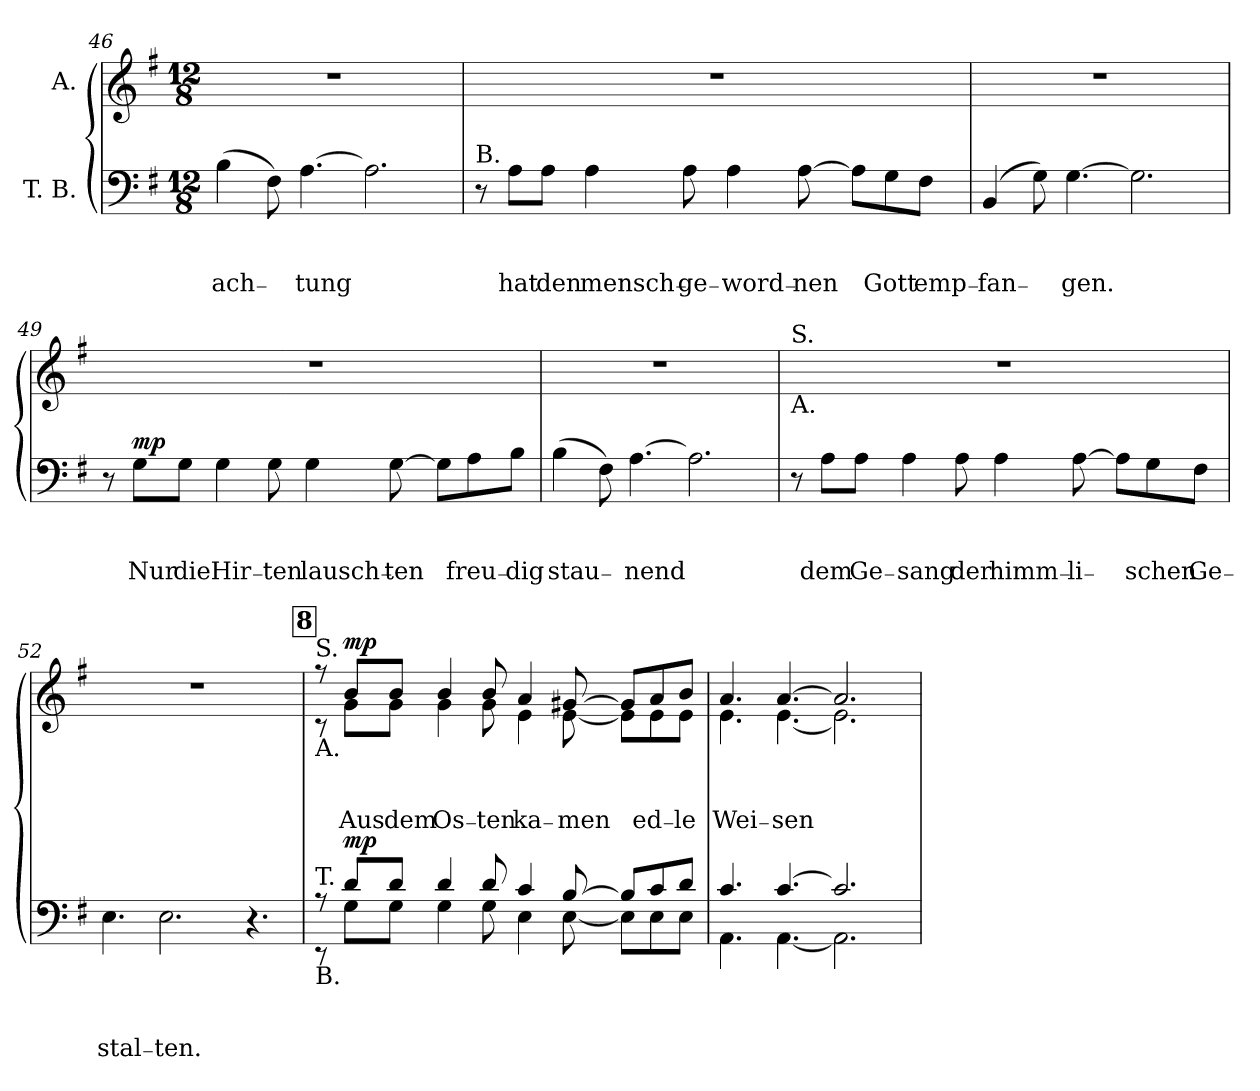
**kern	**text	**text	**text	**dynam	**kern	**text	**text	**text	**dynam
*part2	*part2	*part2	*part2	*part2	*part1	*part1	*part1	*part1	*part1
*staff2	*staff2	*staff2	*staff2	*staff2	*staff1	*staff1	*staff1	*staff1	*staff1
*I"T. B.	*	*	*	*	*I"A.	*	*	*	*
*clefF4	*	*	*	*	*clefG2	*	*	*	*
*k[f#]	*	*	*	*	*k[f#]	*	*	*	*
*e:	*	*	*	*	*e:	*	*	*	*
*M12/8	*	*	*	*	*M12/8	*	*	*	*
=46	=46	=46	=46	=46	=46	=46	=46	=46	=46
!	!	!	!LO:LY:b	!	!	!	!	!	!
(>4B\	.	.	ach₋	.	1.r	.	.	.	.
8F#\)	.	.	.	.	.	.	.	.	.
!	!	!	!LO:LY:b	!	!	!	!	!	!
[4.A\	.	.	tung	.	.	.	.	.	.
2.A\]	.	.	.	.	.	.	.	.	.
!!LO:LB:g=z
=47	=47	=47	=47	=47	=47	=47	=47	=47	=47
!LO:TX:a:t=B.	!	!	!	!	!	!	!	!	!
8r	.	.	.	.	1.r	.	.	.	.
!	!	!	!LO:LY:b	!	!	!	!	!	!
8A\L	.	.	hat	.	.	.	.	.	.
!	!	!	!LO:LY:b	!	!	!	!	!	!
8A\J	.	.	den	.	.	.	.	.	.
!	!	!	!LO:LY:b	!	!	!	!	!	!
4A\	.	.	mensch₋	.	.	.	.	.	.
!	!	!	!LO:LY:b	!	!	!	!	!	!
8A\	.	.	ge₋	.	.	.	.	.	.
!	!	!	!LO:LY:b	!	!	!	!	!	!
4A\	.	.	word₋	.	.	.	.	.	.
!	!	!	!LO:LY:b	!	!	!	!	!	!
[8A\	.	.	nen	.	.	.	.	.	.
8A\L]	.	.	.	.	.	.	.	.	.
!	!	!	!LO:LY:b	!	!	!	!	!	!
8G\	.	.	Gott	.	.	.	.	.	.
!	!	!	!LO:LY:b	!	!	!	!	!	!
8F#\J	.	.	emp₋	.	.	.	.	.	.
=48	=48	=48	=48	=48	=48	=48	=48	=48	=48
!	!	!	!LO:LY:b	!	!	!	!	!	!
(4BB/	.	.	fan₋	.	1.r	.	.	.	.
8G\)	.	.	.	.	.	.	.	.	.
!	!	!	!LO:LY:b	!	!	!	!	!	!
[4.G\	.	.	gen.	.	.	.	.	.	.
2.G\]	.	.	.	.	.	.	.	.	.
=49	=49	=49	=49	=49	=49	=49	=49	=49	=49
8r	.	.	.	.	1.r	.	.	.	.
!	!	!	!LO:LY:b	!LO:DY:a	!	!	!	!	!
8G\L	.	.	Nur	mp	.	.	.	.	.
!	!	!	!LO:LY:b	!	!	!	!	!	!
8G\J	.	.	die	.	.	.	.	.	.
!	!	!	!LO:LY:b	!	!	!	!	!	!
4G\	.	.	Hir₋	.	.	.	.	.	.
!	!	!	!LO:LY:b	!	!	!	!	!	!
8G\	.	.	ten	.	.	.	.	.	.
!	!	!	!LO:LY:b	!	!	!	!	!	!
4G\	.	.	lausch₋	.	.	.	.	.	.
!	!	!	!LO:LY:b	!	!	!	!	!	!
[8G\	.	.	ten	.	.	.	.	.	.
8G\L]	.	.	.	.	.	.	.	.	.
!	!	!	!LO:LY:b	!	!	!	!	!	!
8A\	.	.	freu₋	.	.	.	.	.	.
!	!	!	!LO:LY:b	!	!	!	!	!	!
8B\J	.	.	dig	.	.	.	.	.	.
!!LO:LB:g=z
=50	=50	=50	=50	=50	=50	=50	=50	=50	=50
!	!	!	!LO:LY:b	!	!	!	!	!	!
(>4B\	.	.	stau₋	.	1.r	.	.	.	.
8F#\)	.	.	.	.	.	.	.	.	.
!	!	!	!LO:LY:b	!	!	!	!	!	!
[4.A\	.	.	nend	.	.	.	.	.	.
2.A\]	.	.	.	.	.	.	.	.	.
=51	=51	=51	=51	=51	=51	=51	=51	=51	=51
!	!	!	!	!	!LO:TX:a:t=S.	!	!	!	!
!	!	!	!	!	!LO:TX:b:t=A.	!	!	!	!
8r	.	.	.	.	1.r	.	.	.	.
!	!	!	!LO:LY:b	!	!	!	!	!	!
8A\L	.	.	dem	.	.	.	.	.	.
!	!	!	!LO:LY:b	!	!	!	!	!	!
8A\J	.	.	Ge₋	.	.	.	.	.	.
!	!	!	!LO:LY:b	!	!	!	!	!	!
4A\	.	.	sang	.	.	.	.	.	.
!	!	!	!LO:LY:b	!	!	!	!	!	!
8A\	.	.	der	.	.	.	.	.	.
!	!	!	!LO:LY:b	!	!	!	!	!	!
4A\	.	.	himm₋	.	.	.	.	.	.
!	!	!	!LO:LY:b	!	!	!	!	!	!
[8A\	.	.	li₋	.	.	.	.	.	.
8A\L]	.	.	.	.	.	.	.	.	.
!	!	!	!LO:LY:b	!	!	!	!	!	!
8G\	.	.	schen	.	.	.	.	.	.
!	!	!	!LO:LY:b	!	!	!	!	!	!
8F#\J	.	.	Ge₋	.	.	.	.	.	.
=52	=52	=52	=52	=52	=52	=52	=52	=52	=52
!	!	!	!LO:LY:b	!	!	!	!	!	!
4.E\	.	.	stal₋	.	1.r	.	.	.	.
!	!	!	!LO:LY:b	!	!	!	!	!	!
2.E\	.	.	ten.	.	.	.	.	.	.
4.r	.	.	.	.	.	.	.	.	.
!!LO:PB:g=z
!!LO:REH:place=s1:a:B:fs=10.5:t=8
=53	=53	=53	=53	=53	=53	=53	=53	=53	=53
*^	*	*	*	*	*^	*	*	*	*
!	!	!	!	!	!	!LO:TX:a:t=S.	!	!	!	!	!
!	!	!	!	!	!	!LO:TX:b:t=A.	!	!	!	!	!
!LO:TX:a:t=T.	!	!	!	!	!	!	!	!	!	!	!
!LO:TX:b:t=B.	!	!	!	!	!	!	!	!	!	!	!
8rA	8rEE	.	.	.	.	8rff	8rc	.	.	.	.
!	!	!	!	!	!LO:DY:a	!	!	!	!	!LO:LY:b	!LO:DY:a
8d/L	8G\L	.	.	.	mp	8b/L	8g\L	.	.	Aus	mp
!	!	!	!	!	!	!	!	!	!	!LO:LY:b	!
8d/J	8G\J	.	.	.	.	8b/J	8g\J	.	.	dem	.
!	!	!	!	!	!	!	!	!	!	!LO:LY:b	!
4d/	4G\	.	.	.	.	4b/	4g\	.	.	Os₋	.
!	!	!	!	!	!	!	!	!	!	!LO:LY:b	!
8d/	8G\	.	.	.	.	8b/	8g\	.	.	ten	.
!	!	!	!	!	!	!	!	!	!	!LO:LY:b	!
4c/	4E\	.	.	.	.	4a/	4e\	.	.	ka₋	.
!	!	!	!	!	!	!	!	!	!	!LO:LY:b	!
[>8B/	[<8E\	.	.	.	.	[>8g#X/	[<8e\	.	.	men	.
8B/L]	8E\L]	.	.	.	.	8g#/L]	8e\L]	.	.	.	.
!	!	!	!	!	!	!	!	!	!	!LO:LY:b	!
8c/	8E\	.	.	.	.	8a/	8e\	.	.	ed₋	.
!	!	!	!	!	!	!	!	!	!	!LO:LY:b	!
8d/J	8E\J	.	.	.	.	8b/J	8e\J	.	.	le	.
=54	=54	=54	=54	=54	=54	=54	=54	=54	=54	=54	=54
!	!	!	!	!	!	!	!	!	!	!LO:LY:b	!
4.c/	4.AA\	.	.	.	.	4.a/	4.e\	.	.	Wei₋	.
!	!	!	!	!	!	!	!	!	!	!LO:LY:b	!
[>4.c/	[<4.AA\	.	.	.	.	[>4.a/	[<4.e\	.	.	sen	.
2.c/]	2.AA\]	.	.	.	.	2.a/]	2.e\]	.	.	.	.
*v	*v	*	*	*	*	*	*	*	*	*	*
*	*	*	*	*	*v	*v	*	*	*	*
=	=	=	=	=	=	=	=	=	=
*-	*-	*-	*-	*-	*-	*-	*-	*-	*-
